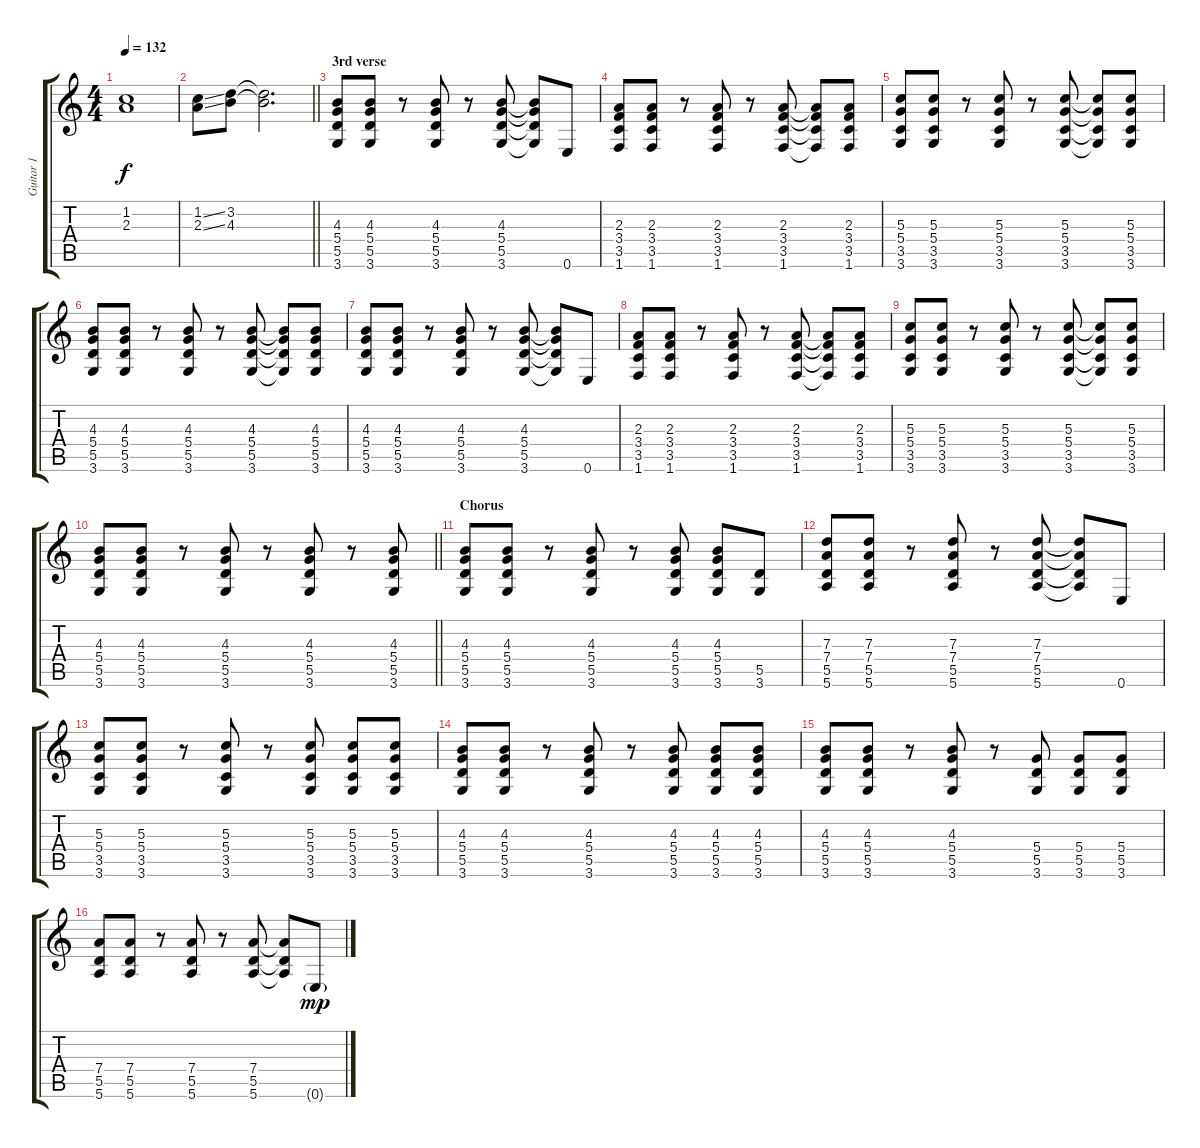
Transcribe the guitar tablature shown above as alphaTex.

\track ("Guitar 1" "Guitar 1") {instrument overdrivenguitar}
\staff {score tabs}
\tuning (E4 B3 G3 D3 A2 E2) {hide}
\ts (4 4)
\tempo 132
\clef g2
\ks c
(1.2 2.3).1{dy f} |
\barLineRight lightlight
(1.2{ss} 2.3{ss}).8 (3.2 4.3).8 (3.2{t} 4.3{t}).2{d} |
\section ("" "3rd verse")
(4.3 5.4 5.5 3.6).8 (4.3 5.4 5.5 3.6).8 r.8 (4.3 5.4 5.5 3.6).8 r.8 (4.3 5.4 5.5 3.6).8 (4.3{t} 5.4{t} 5.5{t} 3.6{t}).8 0.6.8 |
(2.3 3.4 3.5 1.6).8 (2.3 3.4 3.5 1.6).8 r.8 (2.3 3.4 3.5 1.6).8 r.8 (2.3 3.4 3.5 1.6).8 (2.3{t} 3.4{t} 3.5{t} 1.6{t}).8 (2.3 3.4 3.5 1.6).8 |
(5.3 5.4 3.5 3.6).8 (5.3 5.4 3.5 3.6).8 r.8 (5.3 5.4 3.5 3.6).8 r.8 (5.3 5.4 3.5 3.6).8 (5.3{t} 5.4{t} 3.5{t} 3.6{t}).8 (5.3 5.4 3.5 3.6).8 |
(4.3 5.4 5.5 3.6).8 (4.3 5.4 5.5 3.6).8 r.8 (4.3 5.4 5.5 3.6).8 r.8 (4.3 5.4 5.5 3.6).8 (4.3{t} 5.4{t} 5.5{t} 3.6{t}).8 (4.3 5.4 5.5 3.6).8 |
(4.3 5.4 5.5 3.6).8 (4.3 5.4 5.5 3.6).8 r.8 (4.3 5.4 5.5 3.6).8 r.8 (4.3 5.4 5.5 3.6).8 (4.3{t} 5.4{t} 5.5{t} 3.6{t}).8 0.6.8 |
(2.3 3.4 3.5 1.6).8 (2.3 3.4 3.5 1.6).8 r.8 (2.3 3.4 3.5 1.6).8 r.8 (2.3 3.4 3.5 1.6).8 (2.3{t} 3.4{t} 3.5{t} 1.6{t}).8 (2.3 3.4 3.5 1.6).8 |
(5.3 5.4 3.5 3.6).8 (5.3 5.4 3.5 3.6).8 r.8 (5.3 5.4 3.5 3.6).8 r.8 (5.3 5.4 3.5 3.6).8 (5.3{t} 5.4{t} 3.5{t} 3.6{t}).8 (5.3 5.4 3.5 3.6).8 |
\barLineRight lightlight
(4.3 5.4 5.5 3.6).8 (4.3 5.4 5.5 3.6).8 r.8 (4.3 5.4 5.5 3.6).8 r.8 (4.3 5.4 5.5 3.6).8 r.8 (4.3 5.4 5.5 3.6).8 |
\section ("" "Chorus")
(4.3 5.4 5.5 3.6).8 (4.3 5.4 5.5 3.6).8 r.8 (4.3 5.4 5.5 3.6).8 r.8 (4.3 5.4 5.5 3.6).8 (4.3 5.4 5.5 3.6).8 (5.5 3.6).8 |
(7.3 7.4 5.5 5.6).8 (7.3 7.4 5.5 5.6).8 r.8 (7.3 7.4 5.5 5.6).8 r.8 (7.3 7.4 5.5 5.6).8 (7.3{t} 7.4{t} 5.5{t} 5.6{t}).8 0.6.8 |
(5.3 5.4 3.5 3.6).8 (5.3 5.4 3.5 3.6).8 r.8 (5.3 5.4 3.5 3.6).8 r.8 (5.3 5.4 3.5 3.6).8 (5.3 5.4 3.5 3.6).8 (5.3 5.4 3.5 3.6).8 |
(4.3 5.4 5.5 3.6).8 (4.3 5.4 5.5 3.6).8 r.8 (4.3 5.4 5.5 3.6).8 r.8 (4.3 5.4 5.5 3.6).8 (4.3 5.4 5.5 3.6).8 (4.3 5.4 5.5 3.6).8 |
(4.3 5.4 5.5 3.6).8 (4.3 5.4 5.5 3.6).8 r.8 (4.3 5.4 5.5 3.6).8 r.8 (5.4 5.5 3.6).8 (5.4 5.5 3.6).8 (5.4 5.5 3.6).8 |
(7.4 5.5 5.6).8 (7.4 5.5 5.6).8 r.8 (7.4 5.5 5.6).8 r.8 (7.4 5.5 5.6).8 (7.4{t} 5.5{t} 5.6{t}).8 0.6{g}.8{dy mp}
